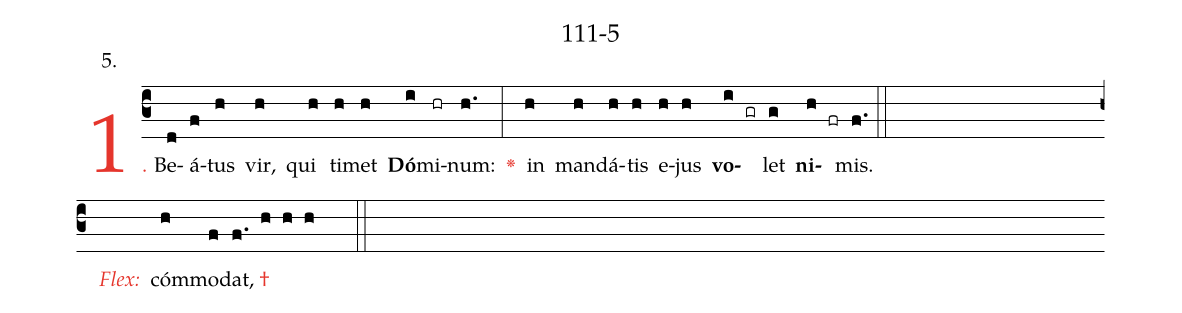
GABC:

name: 111-5;
annotation: 5.;
%%
(c3)<c>1.</c> Be(d)á(f)tus(h) vir,(h) qui(h) ti(h)met(h) <b>Dó</b>(i)mi(hr)num:(h.) <c><v>\greheightstar</v></c>(:) in(h) man(h)dá(h)tis(h) e(h)jus(h) <b>vo</b>(i gr)let(g) <b>ni</b>(h fr)mis.(f.) (::) (Z)
()<c><i>Flex:</i></c>()  cóm(h)mo(f)dat, <c>†</c>(f. h h h  ::)

%E(h) u(h) o(i) u(g) a(h) e.(f.) (::)
